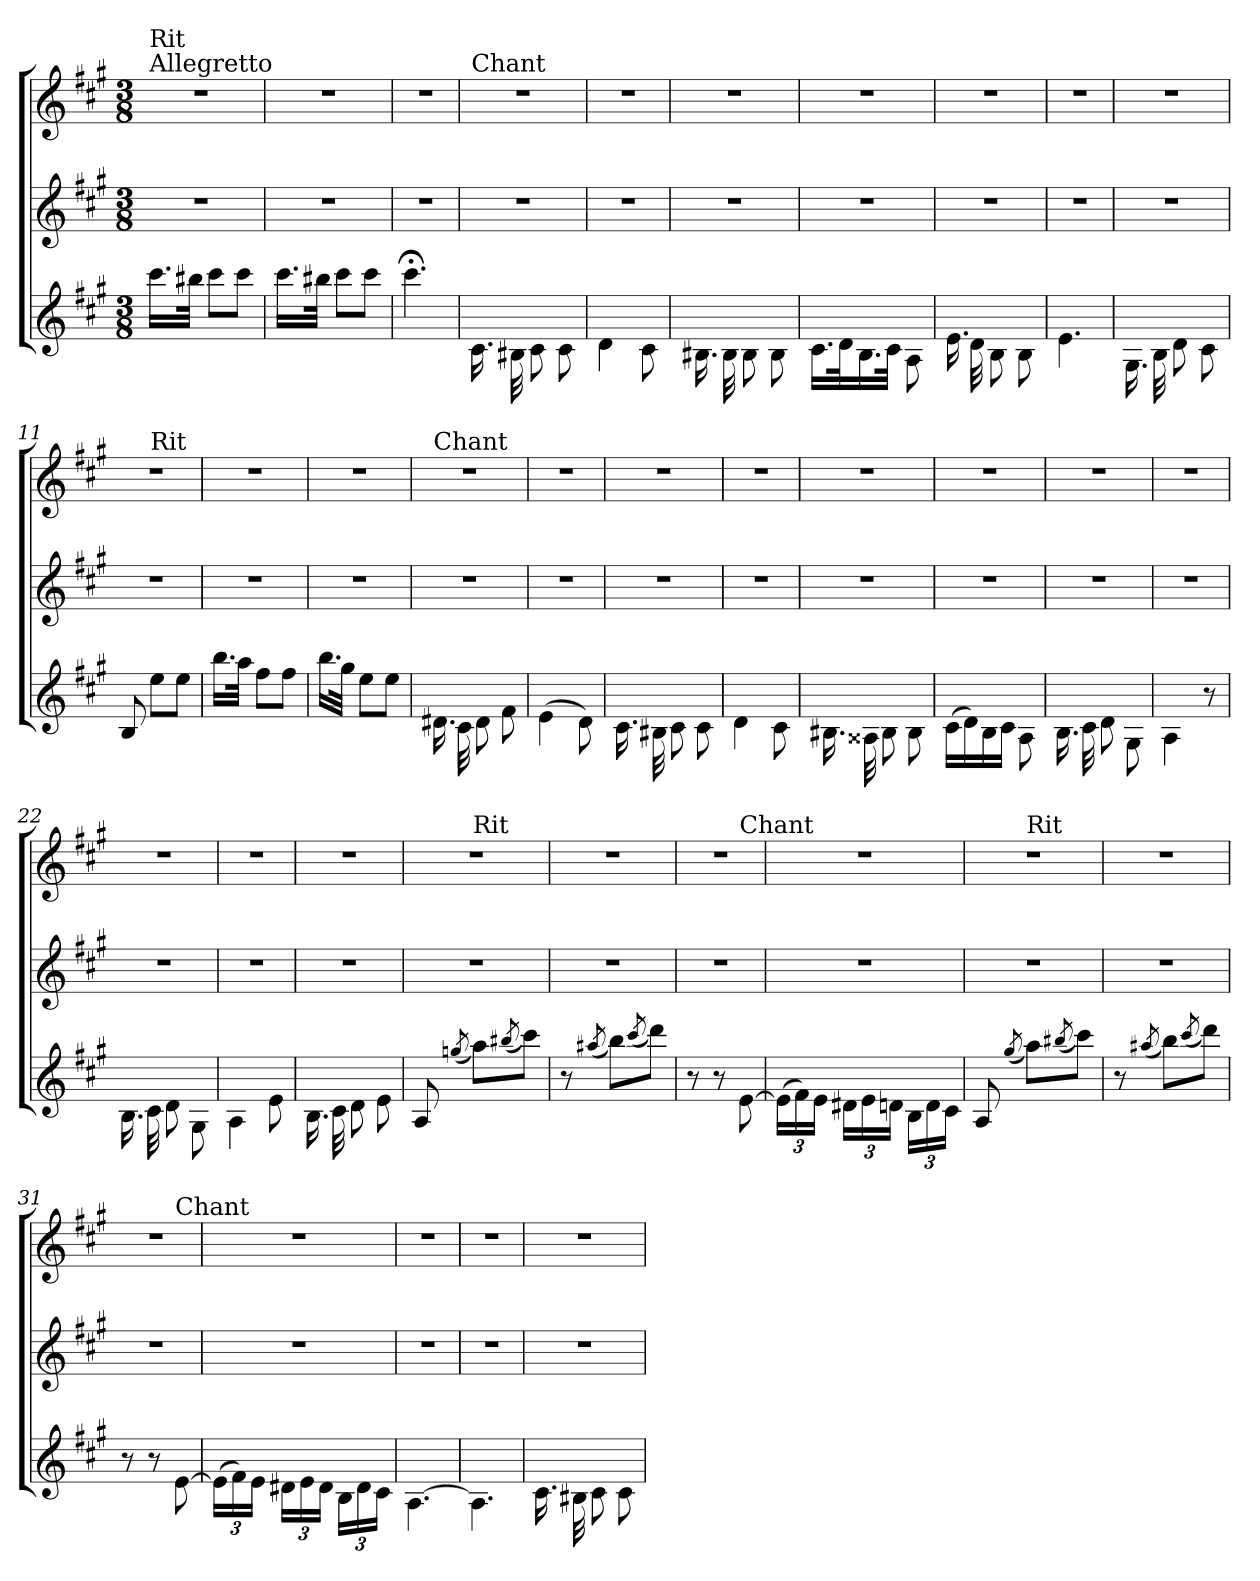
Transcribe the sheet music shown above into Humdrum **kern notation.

**kern	**kern	**kern
*part3	*part2	*part1
*staff3	*staff2	*staff1
*clefG2	*clefG2	*clefG2
*k[f#c#g#]	*k[f#c#g#]	*k[f#c#g#]
*A:	*A:	*A:
*M3/8	*M3/8	*M3/8
=1	=1	=1
!	!	!LO:TX:a:t=Allegretto
!	!	!LO:TX:a:t=Rit
!	!LO:N:vis=4	!LO:N:vis=4
16.ccc#\LL	4.r	4.r
32bb#X\JJk	.	.
8ccc#\L	.	.
8ccc#\J	.	.
=2	=2	=2
!	!LO:N:vis=4	!LO:N:vis=4
16.ccc#\LL	4.r	4.r
32bb#X\JJk	.	.
8ccc#\L	.	.
8ccc#\J	.	.
=3	=3	=3
!	!LO:N:vis=4	!LO:N:vis=4
4.ccc#;<\	4.r	4.r
=4	=4	=4
!	!	!LO:TX:a:t=Chant
!	!LO:N:vis=4	!LO:N:vis=4
16.c#\	4.r	4.r
32B#X\	.	.
8c#\	.	.
8c#\	.	.
=5	=5	=5
!	!LO:N:vis=4	!LO:N:vis=4
4d\	4.r	4.r
8c#\	.	.
=6	=6	=6
!	!LO:N:vis=4	!LO:N:vis=4
16.B#X\	4.r	4.r
32B#\	.	.
8B#\	.	.
8B#\	.	.
=7	=7	=7
!	!LO:N:vis=4	!LO:N:vis=4
16.c#\LL	4.r	4.r
32d\k	.	.
16.B\	.	.
32c#\JJk	.	.
8A\	.	.
!!LO:LB:g=z
=8	=8	=8
!	!LO:N:vis=4	!LO:N:vis=4
16.e\	4.r	4.r
32d\	.	.
8B\	.	.
8B\	.	.
=9	=9	=9
!	!LO:N:vis=4	!LO:N:vis=4
4.e\	4.r	4.r
=10	=10	=10
!	!LO:N:vis=4	!LO:N:vis=4
16.G#\	4.r	4.r
32B\	.	.
8d\	.	.
8c#\	.	.
=11	=11	=11
!	!LO:N:vis=4	!LO:N:vis=4
*	*	*^
8B/	4.r	4.r	8ryy
!	!	!	!LO:TX:a:t=Rit
8ee\L	.	.	4ryy
8ee\J	.	.	.
=12	=12	=12	=12
!	!LO:N:vis=4	!LO:N:vis=4	!
*	*	*v	*v
16.bb\LL	4.r	4.r
32aa\JJk	.	.
8ff#\L	.	.
8ff#\J	.	.
=13	=13	=13
!	!LO:N:vis=4	!LO:N:vis=4
16.bb\LL	4.r	4.r
32gg#\JJk	.	.
8ee\L	.	.
8ee\J	.	.
=14	=14	=14
!	!	!LO:TX:a:t=Chant
!	!LO:N:vis=4	!LO:N:vis=4
16.d#X\	4.r	4.r
32c#\	.	.
8d#\	.	.
8f#\	.	.
=15	=15	=15
!	!LO:N:vis=4	!LO:N:vis=4
(>4e\	4.r	4.r
8d\)	.	.
!!LO:LB:g=z
=16	=16	=16
!	!LO:N:vis=4	!LO:N:vis=4
16.c#\	4.r	4.r
32B#X\	.	.
8c#\	.	.
8c#\	.	.
=17	=17	=17
!	!LO:N:vis=4	!LO:N:vis=4
4d\	4.r	4.r
8c#\	.	.
=18	=18	=18
!	!LO:N:vis=4	!LO:N:vis=4
16.B#X\	4.r	4.r
32A##X\	.	.
8B#\	.	.
8B#\	.	.
=19	=19	=19
!	!LO:N:vis=4	!LO:N:vis=4
(>16c#\LL	4.r	4.r
16d\)	.	.
16B\	.	.
16c#\JJ	.	.
8A\	.	.
=20	=20	=20
!	!LO:N:vis=4	!LO:N:vis=4
16.B\	4.r	4.r
32c#\	.	.
8d\	.	.
8G#\	.	.
=21	=21	=21
!	!LO:N:vis=4	!LO:N:vis=4
4A\	4.r	4.r
8r	.	.
=22	=22	=22
!	!LO:N:vis=4	!LO:N:vis=4
16.B\	4.r	4.r
32c#\	.	.
8d\	.	.
8G#\	.	.
=23	=23	=23
!	!LO:N:vis=4	!LO:N:vis=4
4A\	4.r	4.r
8e\	.	.
=24	=24	=24
!	!LO:N:vis=4	!LO:N:vis=4
16.B\	4.r	4.r
32c#\	.	.
8d\	.	.
8e\	.	.
!!LO:PB:g=z
=25	=25	=25
!	!LO:N:vis=4	!LO:N:vis=4
*	*	*^
8A/	4.r	4.r	8ryy
(<8qggn/	.	.	.
!	!	!	!LO:TX:a:t=Rit
8aa\L)	.	.	4ryy
(<8qbb#X/	.	.	.
8ccc#\J)	.	.	.
=26	=26	=26	=26
!	!LO:N:vis=4	!LO:N:vis=4	!
*	*	*v	*v
8r	4.r	4.r
(<8qaa#X/	.	.
8bb\L)	.	.
(<8qccc#/	.	.
8ddd\J)	.	.
=27	=27	=27
!	!LO:N:vis=4	!LO:N:vis=4
*	*	*^
8r	4.r	4.r	4ryy
8r	.	.	.
!	!	!	!LO:TX:a:t=Chant
[8e\	.	.	8ryy
=28	=28	=28	=28
!	!LO:N:vis=4	!LO:N:vis=4	!
*	*	*v	*v
(>24e\LL]	4.r	4.r
24f#\)	.	.
24e\JJ	.	.
24d#X\LL	.	.
24e\	.	.
24dn\JJ	.	.
24B\LL	.	.
24d\	.	.
24c#\JJ	.	.
=29	=29	=29
!	!LO:N:vis=4	!LO:N:vis=4
*	*	*^
8A/	4.r	4.r	8ryy
(<8qgg#/	.	.	.
!	!	!	!LO:TX:a:t=Rit
8aa\L)	.	.	4ryy
(<8qbb#X/	.	.	.
8ccc#\J)	.	.	.
!!LO:LB:g=z
=30	=30	=30	=30
!	!LO:N:vis=4	!LO:N:vis=4	!
*	*	*v	*v
8r	4.r	4.r
(<8qaa#X/	.	.
8bb\L)	.	.
(<8qccc#/	.	.
8ddd\J)	.	.
!!LO:LB:g=z
=31	=31	=31
!	!LO:N:vis=4	!LO:N:vis=4
*	*	*^
8r	4.r	4.r	4ryy
8r	.	.	.
!	!	!	!LO:TX:a:t=Chant
[8e\	.	.	8ryy
=32	=32	=32	=32
!	!LO:N:vis=4	!LO:N:vis=4	!
*	*	*v	*v
(>24e\LL]	4.r	4.r
24f#\)	.	.
24e\JJ	.	.
24d#X\LL	.	.
24e\	.	.
24d#\JJ	.	.
24B\LL	.	.
24d#\	.	.
24c#\JJ	.	.
!!LO:PB:g=z
=33	=33	=33
!	!LO:N:vis=4	!LO:N:vis=4
[4.A\	4.r	4.r
=34	=34	=34
!	!LO:N:vis=4	!LO:N:vis=4
4.A\]	4.r	4.r
=35	=35	=35
!	!LO:N:vis=4	!LO:N:vis=4
16.c#\	4.r	4.r
32B#X\	.	.
8c#\	.	.
8c#\	.	.
=	=	=
*-	*-	*-
